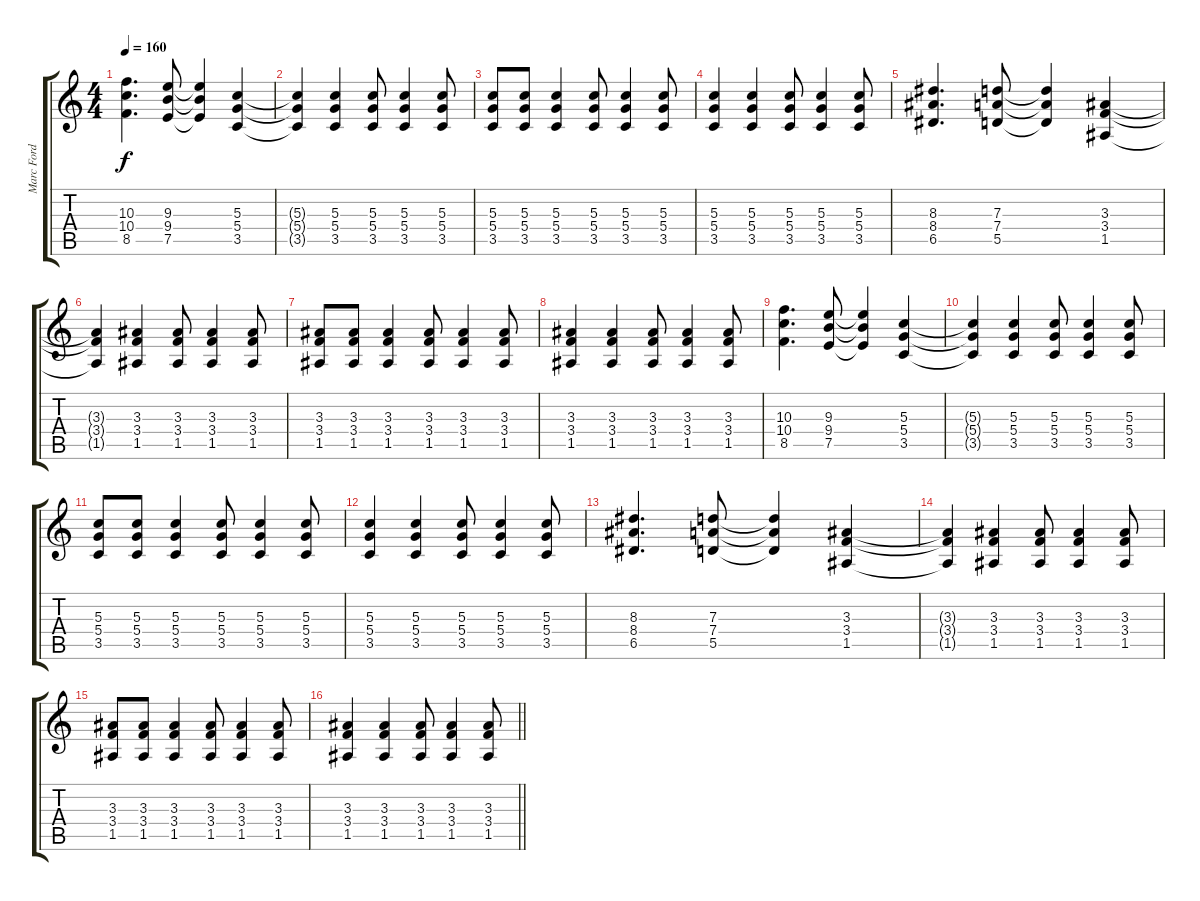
\track ("Marc Ford" "Marc Ford") {instrument distortionguitar}
\staff {score tabs}
\tuning (E4 B3 G3 D3 A2 E2) {hide}
\ts (4 4)
\tempo 160
\clef g2
\ks c
(10.3 10.4 8.5).4{d dy f instrument distortionguitar} (9.3 9.4 7.5).8 (9.3{t} 9.4{t} 7.5{t}).4 (5.3 5.4 3.5).4 |
(5.3{t} 5.4{t} 3.5{t}).4 (5.3 5.4 3.5).4 (5.3 5.4 3.5).8 (5.3 5.4 3.5).4 (5.3 5.4 3.5).8 |
(5.3 5.4 3.5).8 (5.3 5.4 3.5).8 (5.3 5.4 3.5).4 (5.3 5.4 3.5).8 (5.3 5.4 3.5).4 (5.3 5.4 3.5).8 |
(5.3 5.4 3.5).4 (5.3 5.4 3.5).4 (5.3 5.4 3.5).8 (5.3 5.4 3.5).4 (5.3 5.4 3.5).8 |
(8.3 8.4 6.5).4{d} (7.3 7.4 5.5).8 (7.3{t} 7.4{t} 5.5{t}).4 (3.3 3.4 1.5).4 |
(3.3{t} 3.4{t} 1.5{t}).4 (3.3 3.4 1.5).4 (3.3 3.4 1.5).8 (3.3 3.4 1.5).4 (3.3 3.4 1.5).8 |
(3.3 3.4 1.5).8 (3.3 3.4 1.5).8 (3.3 3.4 1.5).4 (3.3 3.4 1.5).8 (3.3 3.4 1.5).4 (3.3 3.4 1.5).8 |
(3.3 3.4 1.5).4 (3.3 3.4 1.5).4 (3.3 3.4 1.5).8 (3.3 3.4 1.5).4 (3.3 3.4 1.5).8 |
(10.3 10.4 8.5).4{d} (9.3 9.4 7.5).8 (9.3{t} 9.4{t} 7.5{t}).4 (5.3 5.4 3.5).4 |
(5.3{t} 5.4{t} 3.5{t}).4 (5.3 5.4 3.5).4 (5.3 5.4 3.5).8 (5.3 5.4 3.5).4 (5.3 5.4 3.5).8 |
(5.3 5.4 3.5).8 (5.3 5.4 3.5).8 (5.3 5.4 3.5).4 (5.3 5.4 3.5).8 (5.3 5.4 3.5).4 (5.3 5.4 3.5).8 |
(5.3 5.4 3.5).4 (5.3 5.4 3.5).4 (5.3 5.4 3.5).8 (5.3 5.4 3.5).4 (5.3 5.4 3.5).8 |
(8.3 8.4 6.5).4{d} (7.3 7.4 5.5).8 (7.3{t} 7.4{t} 5.5{t}).4 (3.3 3.4 1.5).4 |
(3.3{t} 3.4{t} 1.5{t}).4 (3.3 3.4 1.5).4 (3.3 3.4 1.5).8 (3.3 3.4 1.5).4 (3.3 3.4 1.5).8 |
(3.3 3.4 1.5).8 (3.3 3.4 1.5).8 (3.3 3.4 1.5).4 (3.3 3.4 1.5).8 (3.3 3.4 1.5).4 (3.3 3.4 1.5).8 |
\barLineRight lightlight
(3.3 3.4 1.5).4 (3.3 3.4 1.5).4 (3.3 3.4 1.5).8 (3.3 3.4 1.5).4 (3.3 3.4 1.5).8
